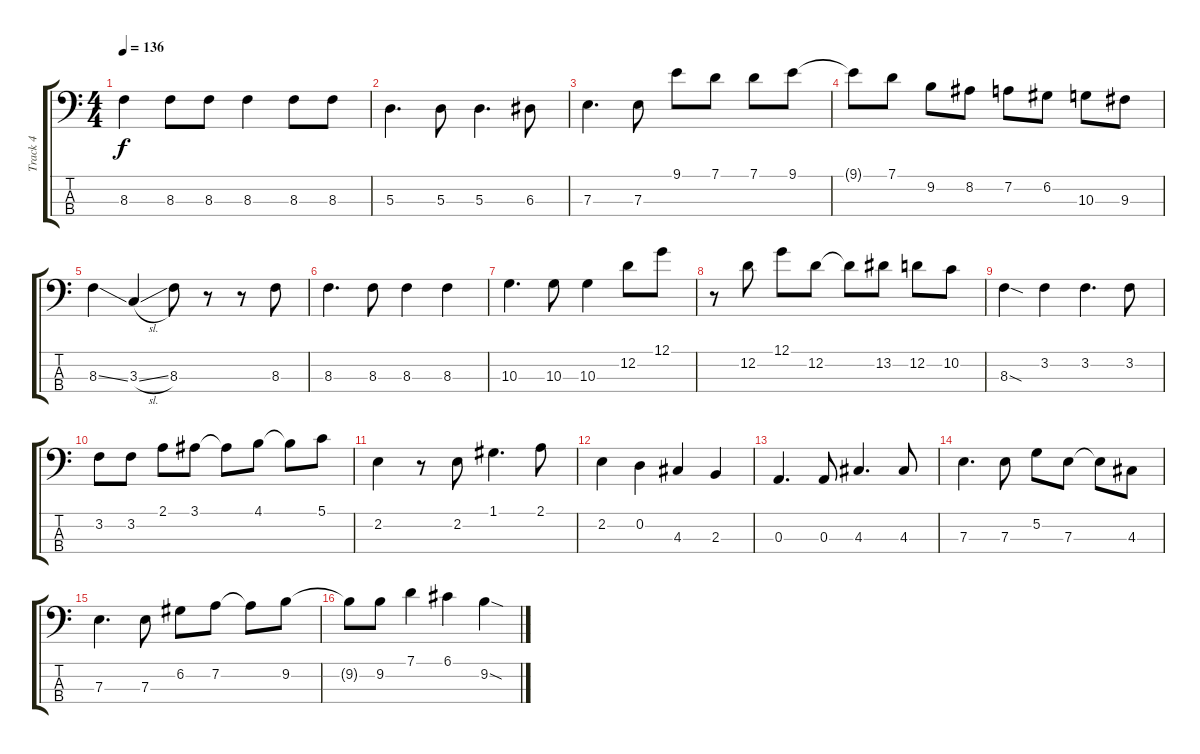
\track ("Track 4" "Track 4") {instrument electricbassfinger}
\staff {score tabs}
\tuning (G2 D2 A1 E1) {hide}
\ts (4 4)
\tempo 136
\clef f4
\ks c
8.3.4{dy f} 8.3.8 8.3.8 8.3.4 8.3.8 8.3.8 |
5.3.4{d} 5.3.8 5.3.4{d} 6.3.8 |
7.3.4{d} 7.3.8 9.1.8 7.1.8 7.1.8 9.1.8 |
9.1{t}.8 7.1.8 9.2.8 8.2.8 7.2.8 6.2.8 10.3.8 9.3.8 |
8.3{ss}.4 3.3{sl}.4 8.3.8 r.8 r.8 8.3.8 |
8.3.4{d} 8.3.8 8.3.4 8.3.4 |
10.3.4{d} 10.3.8 10.3.4 12.2.8 12.1.8 |
r.8 12.2.8 12.1.8 12.2.8 12.2{t}.8 13.2.8 12.2.8 10.2.8 |
8.3{sod}.4 3.2.4 3.2.4{d} 3.2.8 |
3.2.8 3.2.8 2.1.8 3.1.8 3.1{t}.8 4.1.8 4.1{t}.8 5.1.8 |
2.2.4 r.8 2.2.8 1.1.4{d} 2.1.8 |
2.2.4 0.2.4 4.3.4 2.3.4 |
0.3.4{d} 0.3.8 4.3.4{d} 4.3.8 |
7.3.4{d} 7.3.8 5.2.8 7.3.8 7.3{t}.8 4.3.8 |
7.3.4{d} 7.3.8 6.2.8 7.2.8 7.2{t}.8 9.2.8 |
9.2{t}.8 9.2.8 7.1.4 6.1.4 9.2{sod}.4
